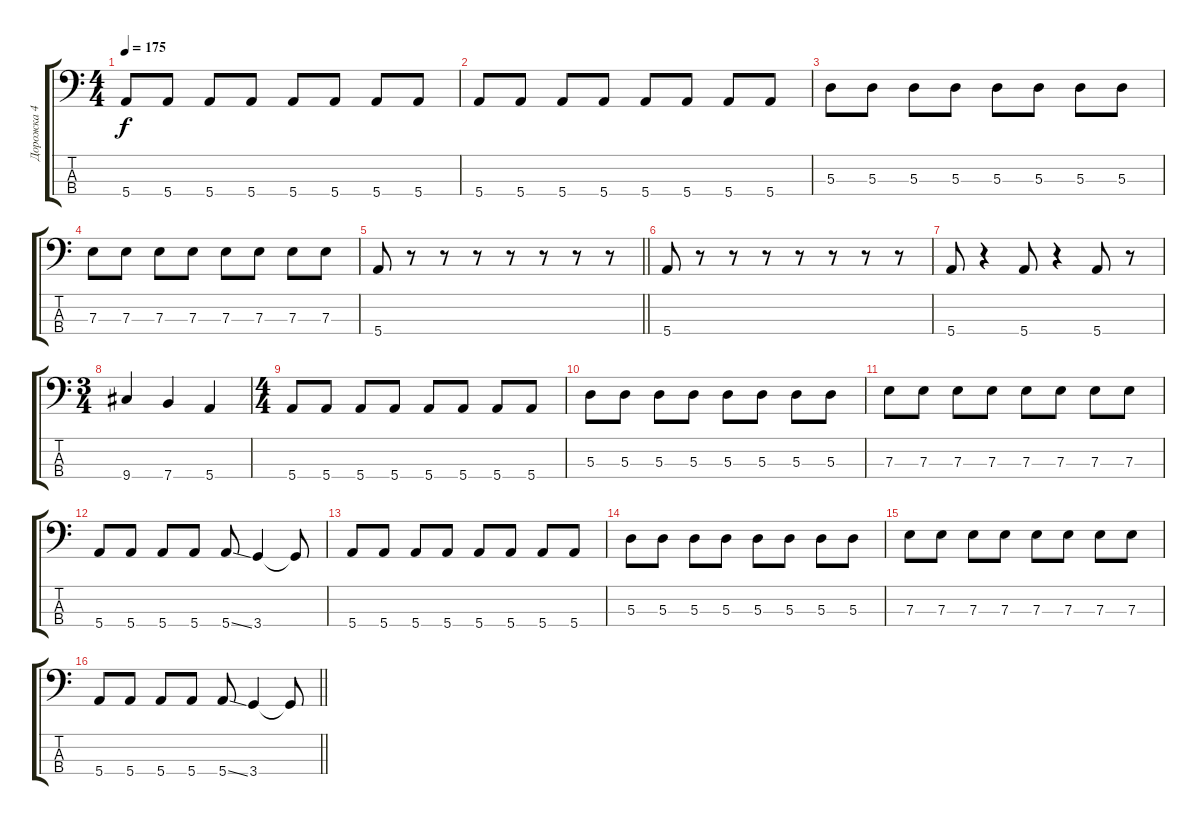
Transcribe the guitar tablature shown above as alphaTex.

\track ("Дорожка 4" "Дорожка 4") {instrument electricbasspick}
\staff {score tabs}
\tuning (G2 D2 A1 E1) {hide}
\ts (4 4)
\tempo 175
\clef f4
\ks c
5.4.8{dy f} 5.4.8 5.4.8 5.4.8 5.4.8 5.4.8 5.4.8 5.4.8 |
5.4.8 5.4.8 5.4.8 5.4.8 5.4.8 5.4.8 5.4.8 5.4.8 |
5.3.8 5.3.8 5.3.8 5.3.8 5.3.8 5.3.8 5.3.8 5.3.8 |
7.3.8 7.3.8 7.3.8 7.3.8 7.3.8 7.3.8 7.3.8 7.3.8 |
\barLineRight lightlight
5.4.8 r.8 r.8 r.8 r.8 r.8 r.8 r.8 |
5.4.8 r.8 r.8 r.8 r.8 r.8 r.8 r.8 |
5.4.8 r.4 5.4.8 r.4 5.4.8 r.8 |
\ts (3 4)
9.4.4 7.4.4 5.4.4 |
\ts (4 4)
5.4.8 5.4.8 5.4.8 5.4.8 5.4.8 5.4.8 5.4.8 5.4.8 |
5.3.8 5.3.8 5.3.8 5.3.8 5.3.8 5.3.8 5.3.8 5.3.8 |
7.3.8 7.3.8 7.3.8 7.3.8 7.3.8 7.3.8 7.3.8 7.3.8 |
5.4.8 5.4.8 5.4.8 5.4.8 5.4{ss}.8 3.4.4 3.4{t}.8 |
5.4.8 5.4.8 5.4.8 5.4.8 5.4.8 5.4.8 5.4.8 5.4.8 |
5.3.8 5.3.8 5.3.8 5.3.8 5.3.8 5.3.8 5.3.8 5.3.8 |
7.3.8 7.3.8 7.3.8 7.3.8 7.3.8 7.3.8 7.3.8 7.3.8 |
\barLineRight lightlight
5.4.8 5.4.8 5.4.8 5.4.8 5.4{ss}.8 3.4.4 3.4{t}.8
